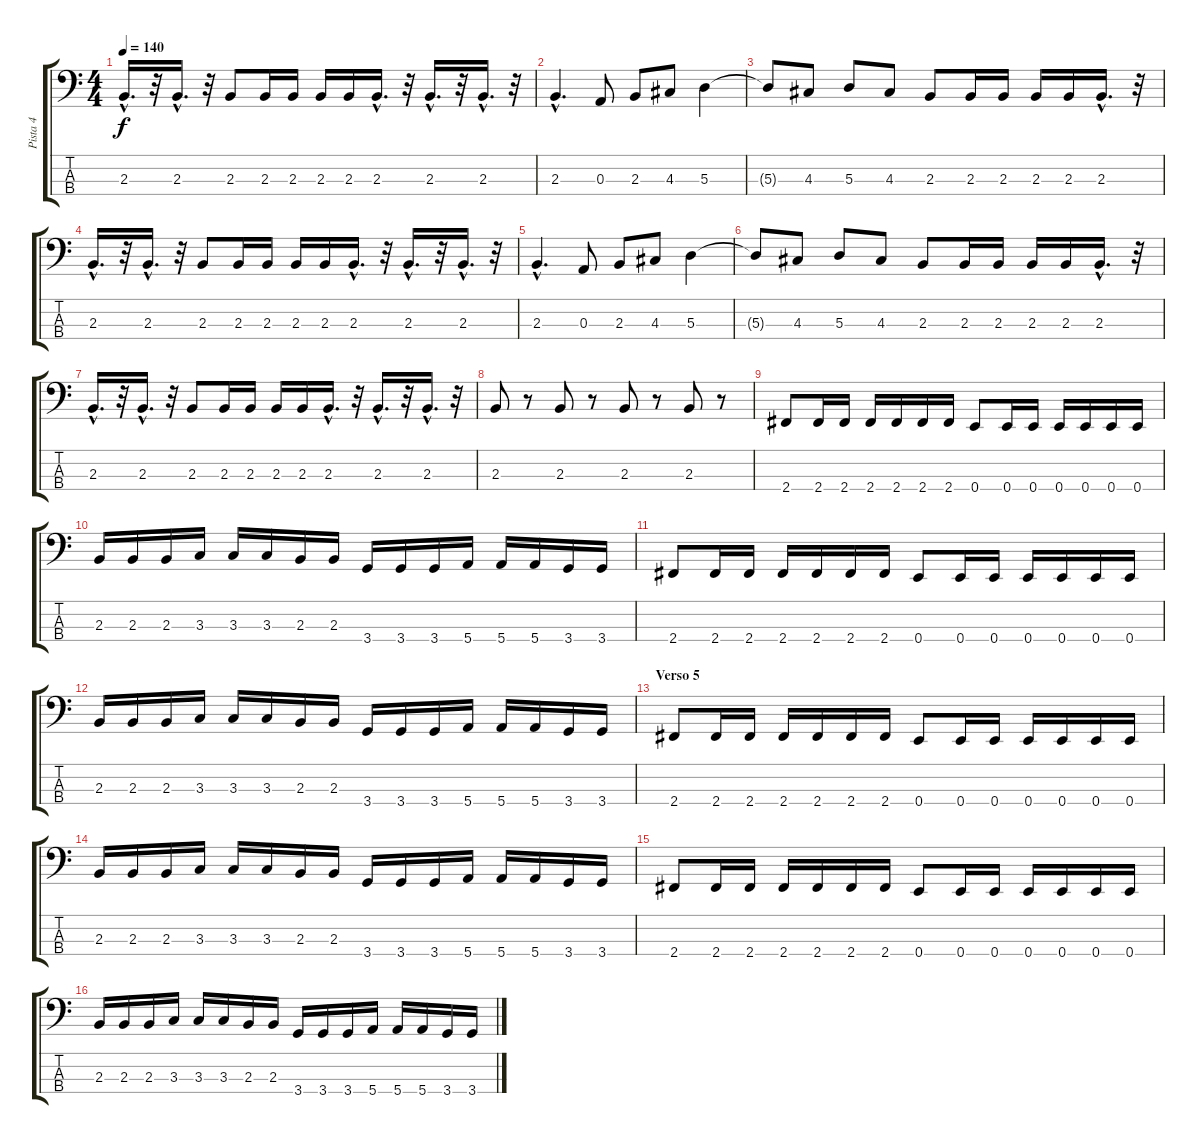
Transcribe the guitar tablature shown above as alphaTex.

\track ("Pista 4" "Pista 4") {instrument electricbassfinger}
\staff {score tabs}
\tuning (G2 D2 A1 E1) {hide}
\ts (4 4)
\tempo 140
\clef f4
\ks c
2.3{hac}.16{d dy f} r.32 2.3{hac}.16{d} r.32 2.3.8 2.3.16 2.3.16 2.3.16 2.3.16 2.3{hac}.16{d} r.32 2.3{hac}.16{d} r.32 2.3{hac}.16{d} r.32 |
2.3{hac}.4{d} 0.3.8 2.3.8 4.3.8 5.3.4 |
5.3{t}.8 4.3.8 5.3.8 4.3.8 2.3.8 2.3.16 2.3.16 2.3.16 2.3.16 2.3{hac}.16{d} r.32 |
2.3{hac}.16{d} r.32 2.3{hac}.16{d} r.32 2.3.8 2.3.16 2.3.16 2.3.16 2.3.16 2.3{hac}.16{d} r.32 2.3{hac}.16{d} r.32 2.3{hac}.16{d} r.32 |
2.3{hac}.4{d} 0.3.8 2.3.8 4.3.8 5.3.4 |
5.3{t}.8 4.3.8 5.3.8 4.3.8 2.3.8 2.3.16 2.3.16 2.3.16 2.3.16 2.3{hac}.16{d} r.32 |
2.3{hac}.16{d} r.32 2.3{hac}.16{d} r.32 2.3.8 2.3.16 2.3.16 2.3.16 2.3.16 2.3{hac}.16{d} r.32 2.3{hac}.16{d} r.32 2.3{hac}.16{d} r.32 |
2.3.8 r.8 2.3.8 r.8 2.3.8 r.8 2.3.8 r.8 |
2.4.8 2.4.16 2.4.16 2.4.16 2.4.16 2.4.16 2.4.16 0.4.8 0.4.16 0.4.16 0.4.16 0.4.16 0.4.16 0.4.16 |
2.3.16 2.3.16 2.3.16 3.3.16 3.3.16 3.3.16 2.3.16 2.3.16 3.4.16 3.4.16 3.4.16 5.4.16 5.4.16 5.4.16 3.4.16 3.4.16 |
2.4.8 2.4.16 2.4.16 2.4.16 2.4.16 2.4.16 2.4.16 0.4.8 0.4.16 0.4.16 0.4.16 0.4.16 0.4.16 0.4.16 |
2.3.16 2.3.16 2.3.16 3.3.16 3.3.16 3.3.16 2.3.16 2.3.16 3.4.16 3.4.16 3.4.16 5.4.16 5.4.16 5.4.16 3.4.16 3.4.16 |
\section ("" "Verso 5")
2.4.8 2.4.16 2.4.16 2.4.16 2.4.16 2.4.16 2.4.16 0.4.8 0.4.16 0.4.16 0.4.16 0.4.16 0.4.16 0.4.16 |
2.3.16 2.3.16 2.3.16 3.3.16 3.3.16 3.3.16 2.3.16 2.3.16 3.4.16 3.4.16 3.4.16 5.4.16 5.4.16 5.4.16 3.4.16 3.4.16 |
2.4.8 2.4.16 2.4.16 2.4.16 2.4.16 2.4.16 2.4.16 0.4.8 0.4.16 0.4.16 0.4.16 0.4.16 0.4.16 0.4.16 |
2.3.16 2.3.16 2.3.16 3.3.16 3.3.16 3.3.16 2.3.16 2.3.16 3.4.16 3.4.16 3.4.16 5.4.16 5.4.16 5.4.16 3.4.16 3.4.16
